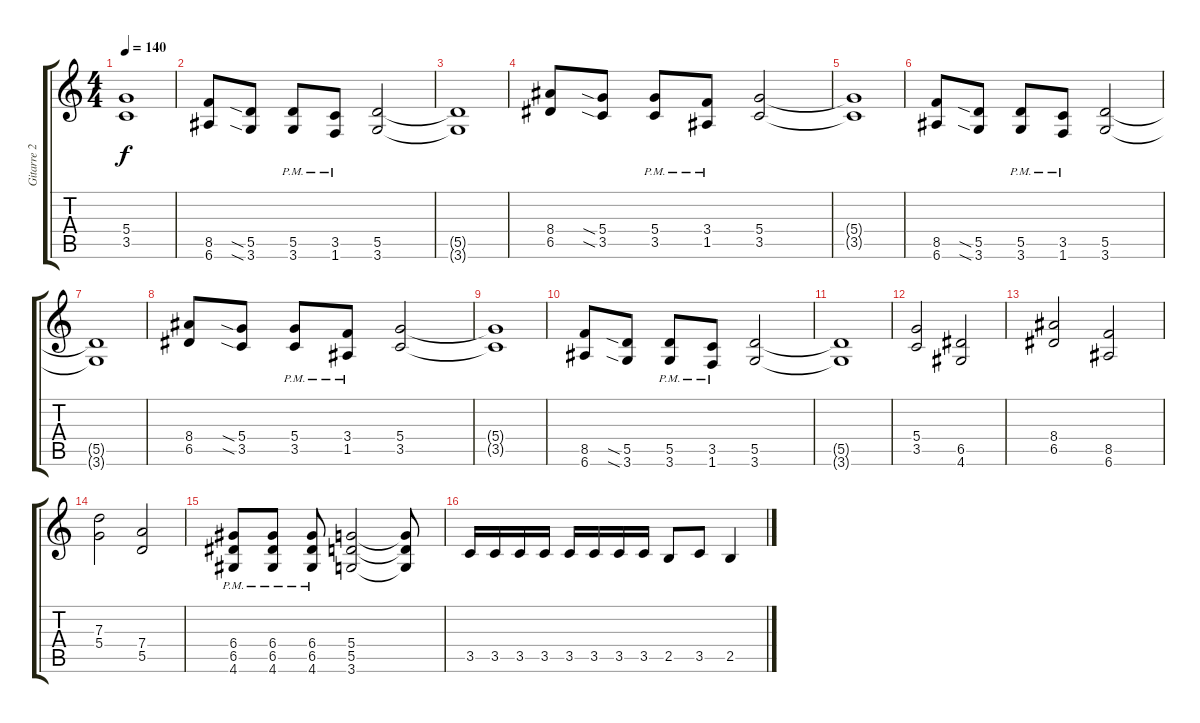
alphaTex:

\track ("Gitarre 2" "Gitarre 2") {instrument distortionguitar}
\staff {score tabs}
\tuning (E4 B3 G3 D3 A2 E2) {hide}
\ts (4 4)
\tempo 140
\clef g2
\ks c
(5.4{t} 3.5{t}).1{dy f} |
(8.5 6.6).8 (5.5{sia} 3.6{sia}).8 (5.5{pm} 3.6).8 (3.5{pm} 1.6).8 (5.5 3.6).2 |
(5.5{t} 3.6{t}).1 |
(8.4 6.5).8 (5.4{sia} 3.5{sia}).8 (5.4{pm} 3.5{pm}).8 (3.4{pm} 1.5{pm}).8 (5.4 3.5).2 |
(5.4{t} 3.5{t}).1 |
(8.5 6.6).8 (5.5{sia} 3.6{sia}).8 (5.5{pm} 3.6).8 (3.5{pm} 1.6).8 (5.5 3.6).2 |
(5.5{t} 3.6{t}).1 |
(8.4 6.5).8 (5.4{sia} 3.5{sia}).8 (5.4{pm} 3.5{pm}).8 (3.4{pm} 1.5{pm}).8 (5.4 3.5).2 |
(5.4{t} 3.5{t}).1 |
(8.5 6.6).8 (5.5{sia} 3.6{sia}).8 (5.5{pm} 3.6).8 (3.5{pm} 1.6).8 (5.5 3.6).2 |
(5.5{t} 3.6{t}).1 |
(5.4 3.5).2 (6.5 4.6).2 |
(8.4 6.5).2 (8.5 6.6).2 |
(7.3 5.4).2 (7.4 5.5).2 |
(6.4{pm} 6.5{pm} 4.6{pm}).8 (6.4{pm} 6.5{pm} 4.6{pm}).8 (6.4{pm} 6.5{pm} 4.6{pm}).8 (5.4 5.5 3.6).2 (5.4{t} 5.5{t} 3.6{t}).8 |
3.5.16 3.5.16 3.5.16 3.5.16 3.5.16 3.5.16 3.5.16 3.5.16 2.5.8 3.5.8 2.5.4
